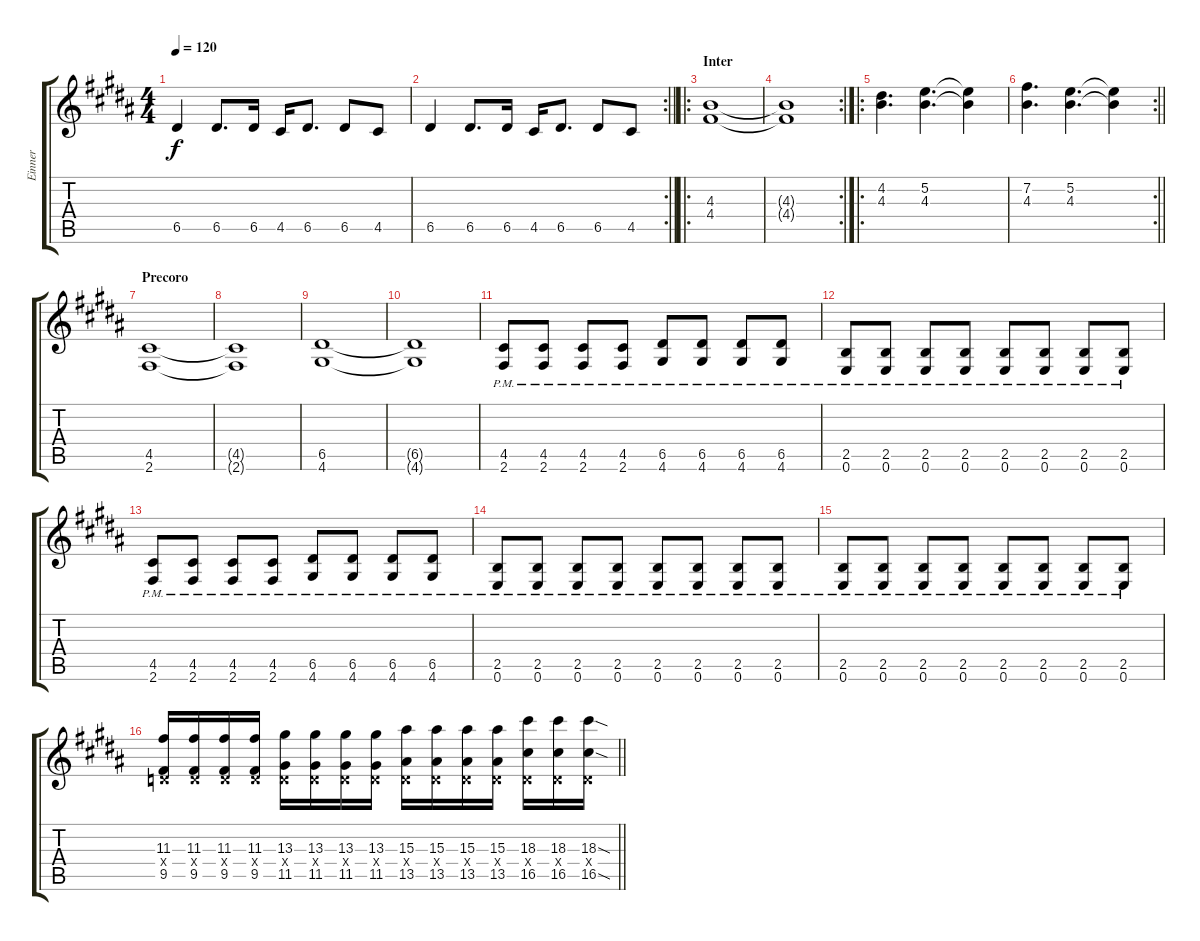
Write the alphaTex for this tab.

\track ("Einner" "Einner") {instrument acousticguitarsteel}
\staff {score tabs}
\tuning (E4 B3 G3 D3 A2 E2) {hide}
\ts (4 4)
\tempo 120
\clef g2
\ks b
6.5.4{dy f} 6.5.8{d} 6.5.16 4.5.16 6.5.8{d} 6.5.8 4.5.8 |
\rc 2
\barLineRight lightlight
6.5.4 6.5.8{d} 6.5.16 4.5.16 6.5.8{d} 6.5.8 4.5.8 |
\ro
\section ("" "Inter")
(4.3 4.4).1 |
\rc 2
(4.3{t} 4.4{t}).1 |
\ro
(4.2 4.3).4{d} (5.2 4.3).4{d} (5.2{t} 4.3{t}).4 |
\rc 2
\barLineRight lightlight
(7.2 4.3).4{d} (5.2 4.3).4{d} (5.2{t} 4.3{t}).4 |
\section ("" "Precoro")
(4.5 2.6).1 |
(4.5{t} 2.6{t}).1 |
(6.5 4.6).1 |
(6.5{t} 4.6{t}).1 |
(4.5{pm} 2.6{pm}).8 (4.5{pm} 2.6{pm}).8 (4.5{pm} 2.6{pm}).8 (4.5{pm} 2.6{pm}).8 (6.5{pm} 4.6{pm}).8 (6.5{pm} 4.6{pm}).8 (6.5{pm} 4.6{pm}).8 (6.5{pm} 4.6{pm}).8 |
(2.5{pm} 0.6{pm}).8 (2.5{pm} 0.6{pm}).8 (2.5{pm} 0.6{pm}).8 (2.5{pm} 0.6{pm}).8 (2.5{pm} 0.6{pm}).8 (2.5{pm} 0.6{pm}).8 (2.5{pm} 0.6{pm}).8 (2.5{pm} 0.6{pm}).8 |
(4.5{pm} 2.6{pm}).8 (4.5{pm} 2.6{pm}).8 (4.5{pm} 2.6{pm}).8 (4.5{pm} 2.6{pm}).8 (6.5{pm} 4.6{pm}).8 (6.5{pm} 4.6{pm}).8 (6.5{pm} 4.6{pm}).8 (6.5{pm} 4.6{pm}).8 |
(2.5{pm} 0.6{pm}).8 (2.5{pm} 0.6{pm}).8 (2.5{pm} 0.6{pm}).8 (2.5{pm} 0.6{pm}).8 (2.5{pm} 0.6{pm}).8 (2.5{pm} 0.6{pm}).8 (2.5{pm} 0.6{pm}).8 (2.5{pm} 0.6{pm}).8 |
(2.5{pm} 0.6{pm}).8 (2.5{pm} 0.6{pm}).8 (2.5{pm} 0.6{pm}).8 (2.5{pm} 0.6{pm}).8 (2.5{pm} 0.6{pm}).8 (2.5{pm} 0.6{pm}).8 (2.5{pm} 0.6{pm}).8 (2.5{pm} 0.6{pm}).8 |
\barLineRight lightlight
(11.3 0.4{x} 9.5).16 (11.3 0.4{x} 9.5).16 (11.3 0.4{x} 9.5).16 (11.3 0.4{x} 9.5).16 (13.3 0.4{x} 11.5).16 (13.3 0.4{x} 11.5).16 (13.3 0.4{x} 11.5).16 (13.3 0.4{x} 11.5).16 (15.3 0.4{x} 13.5).16 (15.3 0.4{x} 13.5).16 (15.3 0.4{x} 13.5).16 (15.3 0.4{x} 13.5).16 (18.3 0.4{x} 16.5).16 (18.3 0.4{x} 16.5).16 (18.3{sod} 0.4{x} 16.5{sod}).16
